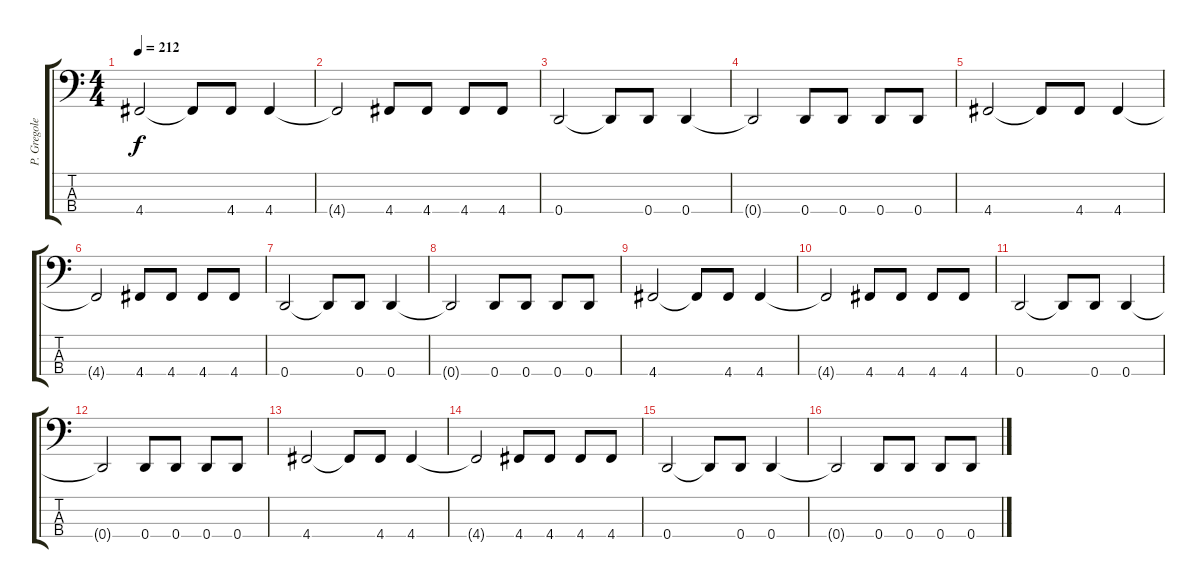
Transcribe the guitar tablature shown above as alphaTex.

\track ("P. Gregoletto" "P. Gregole") {instrument electricbassfinger}
\staff {score tabs}
\tuning (G2 D2 A1 D1) {hide}
\ts (4 4)
\tempo 212
\clef f4
\ks c
4.4.2{dy f} 4.4{t}.8 4.4.8 4.4.4 |
4.4{t}.2 4.4.8 4.4.8 4.4.8 4.4.8 |
0.4.2 0.4{t}.8 0.4.8 0.4.4 |
0.4{t}.2 0.4.8 0.4.8 0.4.8 0.4.8 |
4.4.2 4.4{t}.8 4.4.8 4.4.4 |
4.4{t}.2 4.4.8 4.4.8 4.4.8 4.4.8 |
0.4.2 0.4{t}.8 0.4.8 0.4.4 |
0.4{t}.2 0.4.8 0.4.8 0.4.8 0.4.8 |
4.4.2 4.4{t}.8 4.4.8 4.4.4 |
4.4{t}.2 4.4.8 4.4.8 4.4.8 4.4.8 |
0.4.2 0.4{t}.8 0.4.8 0.4.4 |
0.4{t}.2 0.4.8 0.4.8 0.4.8 0.4.8 |
4.4.2 4.4{t}.8 4.4.8 4.4.4 |
4.4{t}.2 4.4.8 4.4.8 4.4.8 4.4.8 |
0.4.2 0.4{t}.8 0.4.8 0.4.4 |
0.4{t}.2 0.4.8 0.4.8 0.4.8 0.4.8
